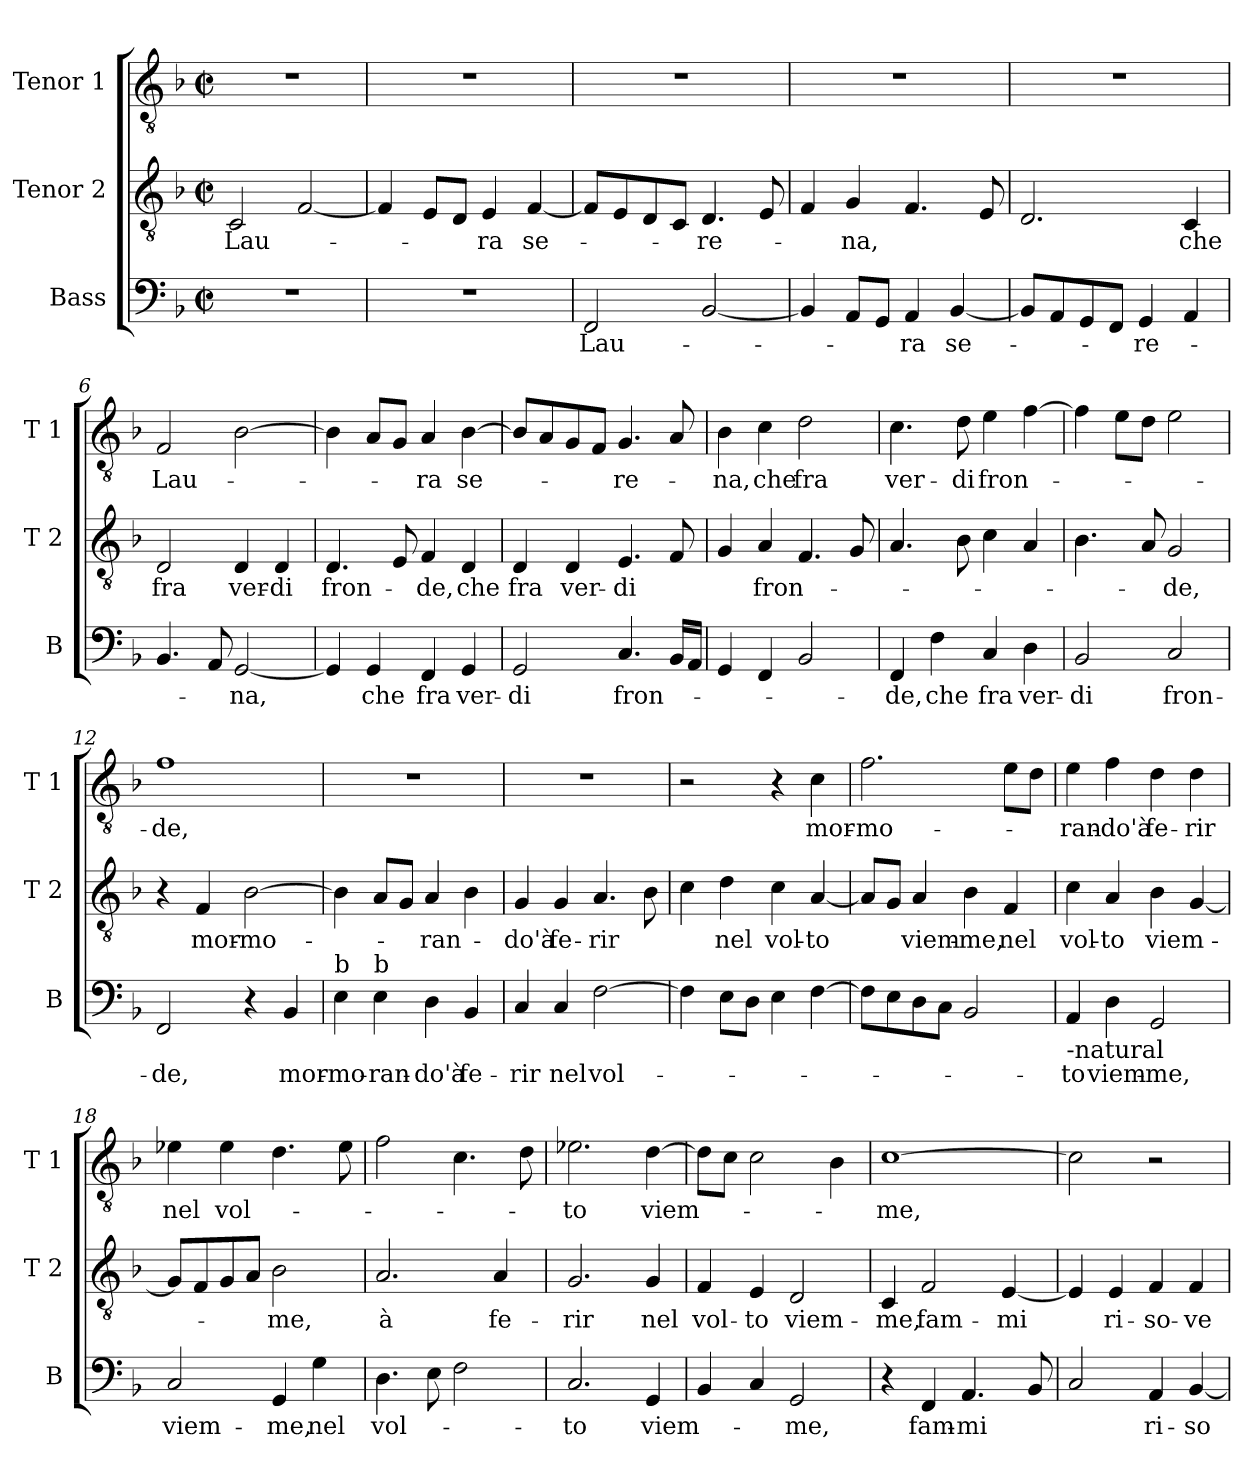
**kern	**text	**kern	**text	**kern	**text
*part3	*part3	*part2	*part2	*part1	*part1
*staff3	*staff3	*staff2	*staff2	*staff1	*staff1
*I"Bass	*	*I"Tenor 2	*	*I"Tenor 1	*
*I'B	*	*I'T 2	*	*I'T 1	*
*clefF4	*	*clefGv2	*	*clefGv2	*
*k[b-]	*	*k[b-]	*	*k[b-]	*
*F:	*	*F:	*	*F:	*
*M2/2	*	*M2/2	*	*M2/2	*
*met(c|)	*	*met(c|)	*	*met(c|)	*
=1	=1	=1	=1	=1	=1
!	!	!	!LO:LY:b	!	!
1r	.	2C/	Lau-	1r	.
.	.	[2F/	.	.	.
=2	=2	=2	=2	=2	=2
1r	.	4F/]	.	1r	.
.	.	8E/L	.	.	.
.	.	8D/J	.	.	.
!	!	!	!LO:LY:b	!	!
.	.	4E/	-ra	.	.
!	!	!	!LO:LY:b	!	!
.	.	[4F/	se-	.	.
=3	=3	=3	=3	=3	=3
!	!LO:LY:b	!	!	!	!
2FF/	Lau-	8F/L]	.	1r	.
.	.	8E/	.	.	.
.	.	8D/	.	.	.
.	.	8C/J	.	.	.
!	!	!	!LO:LY:b	!	!
[2BB-/	.	4.D/	-re-	.	.
.	.	8E/	.	.	.
=4	=4	=4	=4	=4	=4
4BB-/]	.	4F/	.	1r	.
!	!	!	!LO:LY:b	!	!
8AA/L	.	4G/	-na,	.	.
8GG/J	.	.	.	.	.
!	!LO:LY:b	!	!	!	!
4AA/	-ra	4.F/	.	.	.
!	!LO:LY:b	!	!	!	!
[4BB-/	se-	.	.	.	.
.	.	8E/	.	.	.
=5	=5	=5	=5	=5	=5
8BB-/L]	.	2.D/	.	1r	.
8AA/	.	.	.	.	.
8GG/	.	.	.	.	.
8FF/J	.	.	.	.	.
!	!LO:LY:b	!	!	!	!
4GG/	-re-	.	.	.	.
!	!	!	!LO:LY:b	!	!
4AA/	.	4C/	che	.	.
!!LO:LB:g=z
=6	=6	=6	=6	=6	=6
!	!	!	!LO:LY:b	!	!LO:LY:b
4.BB-/	.	2D/	fra	2F/	Lau-
8AA/	.	.	.	.	.
!	!LO:LY:b	!	!LO:LY:b	!	!
[2GG/	-na,	4D/	ver-	[2B-\	.
!	!	!	!LO:LY:b	!	!
.	.	4D/	-di	.	.
=7	=7	=7	=7	=7	=7
!	!	!	!LO:LY:b	!	!
4GG/]	.	4.D/	fron-	4B-\]	.
!	!LO:LY:b	!	!	!	!
4GG/	che	.	.	8A/L	.
.	.	8E/	.	8G/J	.
!	!LO:LY:b	!	!LO:LY:b	!	!LO:LY:b
4FF/	fra	4F/	-de,	4A/	-ra
!	!LO:LY:b	!	!LO:LY:b	!	!LO:LY:b
4GG/	ver-	4D/	che	[4B-\	se-
=8	=8	=8	=8	=8	=8
!	!LO:LY:b	!	!LO:LY:b	!	!
2GG/	-di	4D/	fra	8B-/L]	.
.	.	.	.	8A/	.
!	!	!	!LO:LY:b	!	!
.	.	4D/	ver-	8G/	.
.	.	.	.	8F/J	.
!	!LO:LY:b	!	!LO:LY:b	!	!LO:LY:b
4.C/	fron-	4.E/	-di	4.G/	-re-
16BB-/LL	.	8F/	.	8A/	.
16AA/JJ	.	.	.	.	.
=9	=9	=9	=9	=9	=9
!	!	!	!	!	!LO:LY:b
4GG/	.	4G/	.	4B-\	-na,
!	!	!	!LO:LY:b	!	!LO:LY:b
4FF/	.	4A/	fron-	4c\	che
!	!	!	!	!	!LO:LY:b
2BB-/	.	4.F/	.	2d\	fra
.	.	8G/	.	.	.
=10	=10	=10	=10	=10	=10
!	!LO:LY:b	!	!	!	!LO:LY:b
4FF/	-de,	4.A/	.	4.c\	ver-
!	!LO:LY:b	!	!	!	!
4F\	che	.	.	.	.
!	!	!	!	!	!LO:LY:b
.	.	8B-\	.	8d\	-di
!	!LO:LY:b	!	!	!	!LO:LY:b
4C/	fra	4c\	.	4e\	fron-
!	!LO:LY:b	!	!	!	!
4D\	ver-	4A/	.	[4f\	.
!!LO:LB:g=z
=11	=11	=11	=11	=11	=11
!	!LO:LY:b	!	!	!	!
2BB-/	-di	4.B-\	.	4f\]	.
.	.	.	.	8e\L	.
.	.	8A/	.	8d\J	.
!	!LO:LY:b	!	!LO:LY:b	!	!
2C/	fron-	2G/	-de,	2e\	.
=12	=12	=12	=12	=12	=12
!	!LO:LY:b	!	!	!	!LO:LY:b
2FF/	-de,	4r	.	1f	-de,
!	!	!	!LO:LY:b	!	!
.	.	4F/	mor-	.	.
!	!	!	!LO:LY:b	!	!
4r	.	[2B-\	-mo-	.	.
!	!LO:LY:b	!	!	!	!
4BB-/	mor-	.	.	.	.
=13	=13	=13	=13	=13	=13
!LO:TX:a:t=b	!	!	!	!	!
!	!LO:LY:b	!	!	!	!
4E\	-mo-	4B-\]	.	1r	.
!LO:TX:a:t=b	!	!	!	!	!
!	!LO:LY:b	!	!	!	!
4E\	-ran-	8A/L	.	.	.
.	.	8G/J	.	.	.
!	!LO:LY:b	!	!LO:LY:b	!	!
4D\	-do'à	4A/	-ran-	.	.
!	!LO:LY:b	!	!	!	!
4BB-/	fe-	4B-\	.	.	.
=14	=14	=14	=14	=14	=14
!	!LO:LY:b	!	!LO:LY:b	!	!
4C/	-rir	4G/	-do'à	1r	.
!	!LO:LY:b	!	!LO:LY:b	!	!
4C/	nel	4G/	fe-	.	.
!	!LO:LY:b	!	!LO:LY:b	!	!
[2F\	vol-	4.A/	-rir	.	.
.	.	8B-\	.	.	.
=15	=15	=15	=15	=15	=15
4F\]	.	4c\	.	2r	.
!	!	!	!LO:LY:b	!	!
8E\L	.	4d\	nel	.	.
8D\J	.	.	.	.	.
!	!	!	!LO:LY:b	!	!
4E\	.	4c\	vol-	4r	.
!	!	!	!LO:LY:b	!	!LO:LY:b
[4F\	.	[4A/	-to	4c\	mor-
!!LO:PB:g=z
=16	=16	=16	=16	=16	=16
!	!	!	!	!	!LO:LY:b
8F\L]	.	8A/L]	.	2.f\	-mo-
8E\	.	8G/J	.	.	.
!	!	!	!LO:LY:b	!	!
8D\	.	4A/	viem-	.	.
8C\J	.	.	.	.	.
!	!	!	!LO:LY:b	!	!
2BB-/	.	4B-\	-me,	.	.
!	!	!	!LO:LY:b	!	!
.	.	4F/	nel	8e\L	.
.	.	.	.	8d\J	.
=17	=17	=17	=17	=17	=17
!LO:TX:b:t=-natural	!	!	!	!	!
!	!LO:LY:b	!	!LO:LY:b	!	!LO:LY:b
4AA/	-to	4c\	vol-	4e\	-ran-
!	!LO:LY:b	!	!LO:LY:b	!	!LO:LY:b
4D\	viem-	4A/	-to	4f\	-do'à
!	!LO:LY:b	!	!LO:LY:b	!	!LO:LY:b
2GG/	-me,	4B-\	viem-	4d\	fe-
!	!	!	!	!	!LO:LY:b
.	.	[4G/	.	4d\	-rir
=18	=18	=18	=18	=18	=18
!	!LO:LY:b	!	!	!	!LO:LY:b
2C/	viem-	8G/L]	.	4e-X\	nel
.	.	8F/	.	.	.
!	!	!	!	!	!LO:LY:b
.	.	8G/	.	4e-\	vol-
.	.	8A/J	.	.	.
!	!LO:LY:b	!	!LO:LY:b	!	!
4GG/	-me,	2B-\	-me,	4.d\	.
!	!LO:LY:b	!	!	!	!
4G\	nel	.	.	.	.
.	.	.	.	8e-\	.
=19	=19	=19	=19	=19	=19
!	!LO:LY:b	!	!LO:LY:b	!	!
4.D\	vol-	2.A/	à	2f\	.
8E\	.	.	.	.	.
2F\	.	.	.	4.c\	.
!	!	!	!LO:LY:b	!	!
.	.	4A/	fe-	.	.
.	.	.	.	8d\	.
=20	=20	=20	=20	=20	=20
!	!LO:LY:b	!	!LO:LY:b	!	!LO:LY:b
2.C/	-to	2.G/	-rir	2.e-X\	-to
!	!LO:LY:b	!	!LO:LY:b	!	!LO:LY:b
4GG/	viem-	4G/	nel	[4d\	viem-
!!LO:LB:g=z
=21	=21	=21	=21	=21	=21
!	!	!	!LO:LY:b	!	!
4BB-/	.	4F/	vol-	8d\L]	.
.	.	.	.	8c\J	.
!	!	!	!LO:LY:b	!	!
4C/	.	4E/	-to	2c\	.
!	!LO:LY:b	!	!LO:LY:b	!	!
2GG/	-me,	2D/	viem-	.	.
.	.	.	.	4B-\	.
=22	=22	=22	=22	=22	=22
!	!	!	!LO:LY:b	!	!LO:LY:b
4r	.	4C/	-me,	[1c	-me,
!	!LO:LY:b	!	!LO:LY:b	!	!
4FF/	fam-	2F/	fam-	.	.
!	!LO:LY:b	!	!	!	!
4.AA/	-mi	.	.	.	.
!	!	!	!LO:LY:b	!	!
.	.	[4E/	-mi	.	.
8BB-/	.	.	.	.	.
=23	=23	=23	=23	=23	=23
2C/	.	4E/]	.	2c\]	.
!	!	!	!LO:LY:b	!	!
.	.	4E/	ri-	.	.
!	!LO:LY:b	!	!LO:LY:b	!	!
4AA/	ri-	4F/	-so-	2r	.
!	!LO:LY:b	!	!LO:LY:b	!	!
[4BB-/	-so-	4F/	-ve-	.	.
=	=	=	=	=	=
*-	*-	*-	*-	*-	*-
